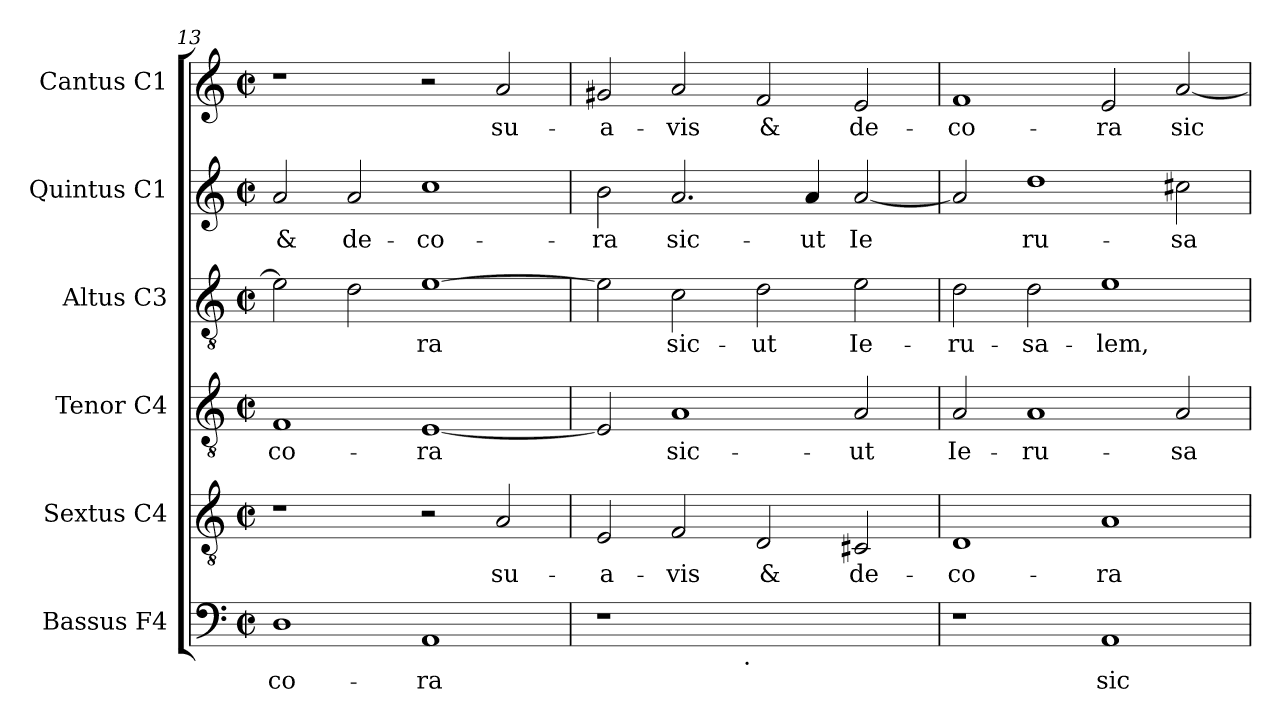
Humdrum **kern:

**kern	**text	**kern	**text	**kern	**text	**kern	**text	**kern	**text	**kern	**text
*part6	*part6	*part5	*part5	*part4	*part4	*part3	*part3	*part2	*part2	*part1	*part1
*staff6	*staff6	*staff5	*staff5	*staff4	*staff4	*staff3	*staff3	*staff2	*staff2	*staff1	*staff1
*I"Bassus  F4	*	*I"Sextus  C4	*	*I"Tenor  C4	*	*I"Altus  C3	*	*I"Quintus  C1	*	*I"Cantus  C1	*
*clefF4	*	*clefGv2	*	*clefGv2	*	*clefGv2	*	*clefG2	*	*clefG2	*
*k[]	*	*k[]	*	*k[]	*	*k[]	*	*k[]	*	*k[]	*
*C:	*	*C:	*	*C:	*	*C:	*	*C:	*	*C:	*
*M2/2	*	*M2/2	*	*M2/2	*	*M2/2	*	*M2/2	*	*M2/2	*
*met(c|)	*	*met(c|)	*	*met(c|)	*	*met(c|)	*	*met(c|)	*	*met(c|)	*
=13	=13	=13	=13	=13	=13	=13	=13	=13	=13	=13	=13
!	!LO:LY:b:cj	!	!	!	!LO:LY:b:cj	!	!LO:LY:b:cj	!	!LO:LY:b:cj	!	!
1D	-co-	1r	.	1F	-co-	2e\]	--	2a/	&	1r	.
!	!	!	!	!	!	!	!LO:LY:b:cj	!	!LO:LY:b:cj	!	!
.	.	.	.	.	.	2d\	--	2a/	de-	.	.
!	!LO:LY:b:cj	!	!	!	!LO:LY:b:cj	!	!LO:LY:b:cj	!	!LO:LY:b:cj	!	!
1AA	-ra	2r	.	[<1E	-ra	[>1e	-ra	1cc	-co-	2r	.
!	!	!	!LO:LY:b:cj	!	!	!	!	!	!	!	!LO:LY:b:cj
.	.	2A/	su-	.	.	.	.	.	.	2a/	su-
=14	=14	=14	=14	=14	=14	=14	=14	=14	=14	=14	=14
!	!	!	!LO:LY:b:cj	!	!LO:LY:b:cj	!	!LO:LY:b:cj	!	!LO:LY:b:cj	!	!LO:LY:b:cj
*^	*	*	*	*	*	*	*	*	*	*	*
1r	2ryy	.	2E/	-a-	2E/]	.	2e\]	.	2b\	-ra	2g#X/	-a-
!	!	!	!	!LO:LY:b:cj	!	!LO:LY:b:cj	!	!LO:LY:b:cj	!	!LO:LY:b:cj	!	!LO:LY:b:cj
.	4...ryy	.	2F/	-vis	1A	sic-	2c\	sic-	2.a/	sic-	2a/	-vis
!	!LO:TX:b:t=.	!	!	!	!	!	!	!	!	!	!	!
.	1ryy	.	.	.	.	.	.	.	.	.	.	.
!	!	!	!	!LO:LY:b:cj	!	!	!	!LO:LY:b:cj	!	!	!	!LO:LY:b:cj
1ryy	.	.	2D/	&	.	.	2d\	-ut	.	.	2f/	&
!	!	!	!	!	!	!	!	!	!	!LO:LY:b:cj	!	!
.	.	.	.	.	.	.	.	.	4a/	-ut	.	.
!	!	!	!	!LO:LY:b:cj	!	!LO:LY:b:cj	!	!LO:LY:b:cj	!	!LO:LY:b:cj	!	!LO:LY:b:cj
.	.	.	2C#X/	de-	2A/	-ut	2e\	Ie-	[<2a/	Ie-	2e/	de-
.	32ryy	.	.	.	.	.	.	.	.	.	.	.
=15	=15	=15	=15	=15	=15	=15	=15	=15	=15	=15	=15	=15
!	!	!	!	!LO:LY:b:cj	!	!LO:LY:b:cj	!	!LO:LY:b:cj	!	!LO:LY:b:cj	!	!LO:LY:b:cj
*v	*v	*	*	*	*	*	*	*	*	*	*	*
1r	.	1D	-co-	2A/	Ie-	2d\	-ru-	2a/]	--	1f	-co-
!	!	!	!	!	!LO:LY:b:cj	!	!LO:LY:b:cj	!	!LO:LY:b:cj	!	!
.	.	.	.	1A	-ru-	2d\	-sa-	1dd	-ru-	.	.
!	!LO:LY:b:cj	!	!LO:LY:b:cj	!	!	!	!LO:LY:b:cj	!	!	!	!LO:LY:b:cj
1AA	sic-	1A	-ra	.	.	1e	-lem,	.	.	2e/	-ra
!	!	!	!	!	!LO:LY:b:cj	!	!	!	!LO:LY:b:cj	!	!LO:LY:b:cj
.	.	.	.	2A/	-sa-	.	.	2cc#X\	-sa-	[<2a/	sic-
=	=	=	=	=	=	=	=	=	=	=	=
*-	*-	*-	*-	*-	*-	*-	*-	*-	*-	*-	*-
